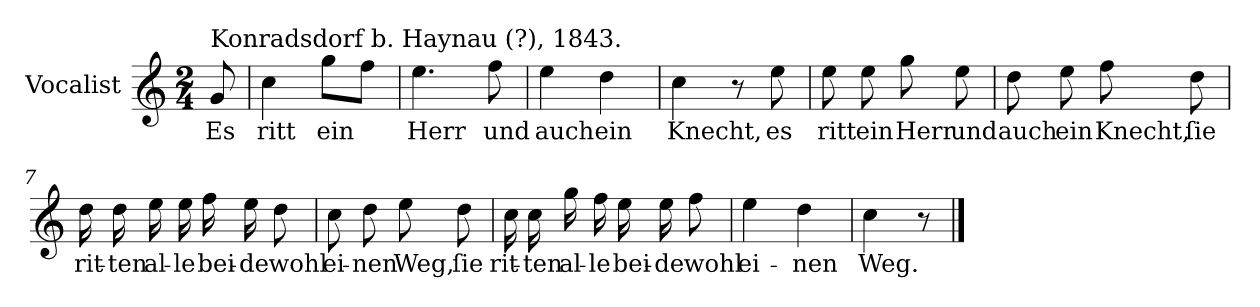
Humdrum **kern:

**kern	**text
*part1	*part1
*staff1	*staff1
*I"Vocalist	*
*k[]	*
*C:	*
*M2/4	*
=	=
!LO:TX:a:t=Konradsdorf b. Haynau (?), 1843.	!
8g	Es
=1	=1
4cc	ritt
8ggL	ein
8ffJ	.
=2	=2
4.ee	Herr
8ff	und
=3	=3
4ee	auch
4dd	ein
=4	=4
4cc	Knecht,
8r	.
8ee	es
=5	=5
8ee	ritt
8ee	ein
8gg	Herr
8ee	und
=6	=6
8dd	auch
8ee	ein
8ff	Knecht,
8dd	ſie
=7	=7
16dd	rit-
16dd	-ten
16ee	al-
16ee	-le
16ff	bei-
16ee	-de
8dd	wohl
=8	=8
8cc	ei-
8dd	-nen
8ee	Weg,
8dd	ſie
=9	=9
16cc	rit-
16cc	-ten
16gg	al-
16ff	-le
16ee	bei-
16ee	-de
8ff	wohl
=10	=10
4ee	ei-
4dd	-nen
=11	=11
4cc	Weg.
8r	.
==	==
*-	*-
